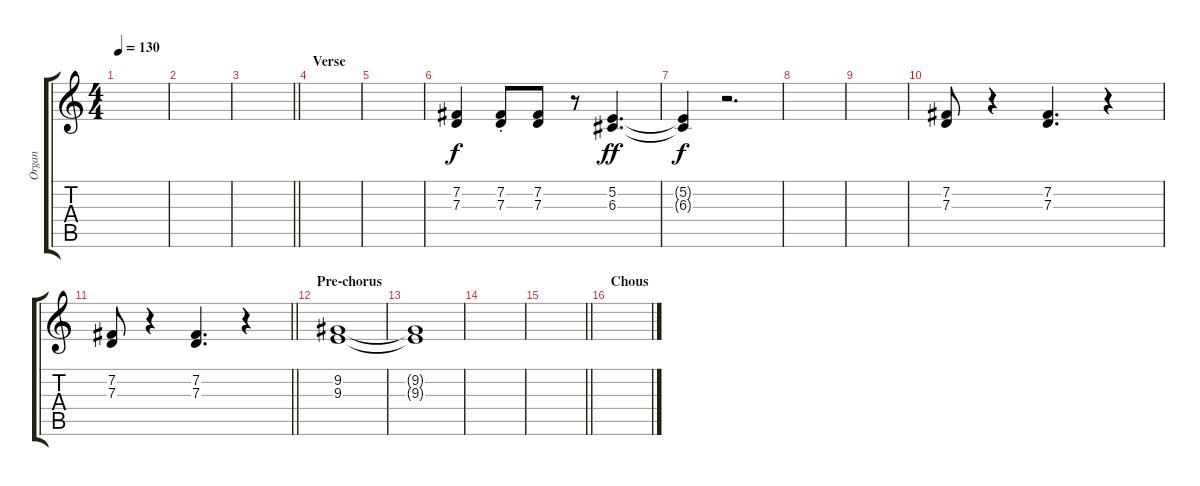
\track ("Organ" "Organ") {instrument flute}
\staff {score tabs}
\tuning (E4 B3 G3 D3 A2 E2) {hide}
\ts (4 4)
\tempo 130
\clef g2
\ks c
|
|
\barLineRight lightlight
|
\section ("" "Verse")
|
|
(7.2 7.3).4{volume 9 balance 15 instrument flute} (7.2{st} 7.3{st}).8 (7.2 7.3).8 r.8 (5.2 6.3).4{d dy ff} |
(5.2{t} 6.3{t}).4{dy f} r.2{d} |
|
|
(7.2 7.3).8 r.4 (7.2 7.3).4{d} r.4 |
\barLineRight lightlight
(7.2 7.3).8 r.4 (7.2 7.3).4{d} r.4 |
\section ("" "Pre-chorus")
(9.2 9.3).1 |
(9.2{t} 9.3{t}).1 |
|
\barLineRight lightlight
|
\section ("" "Chous")
